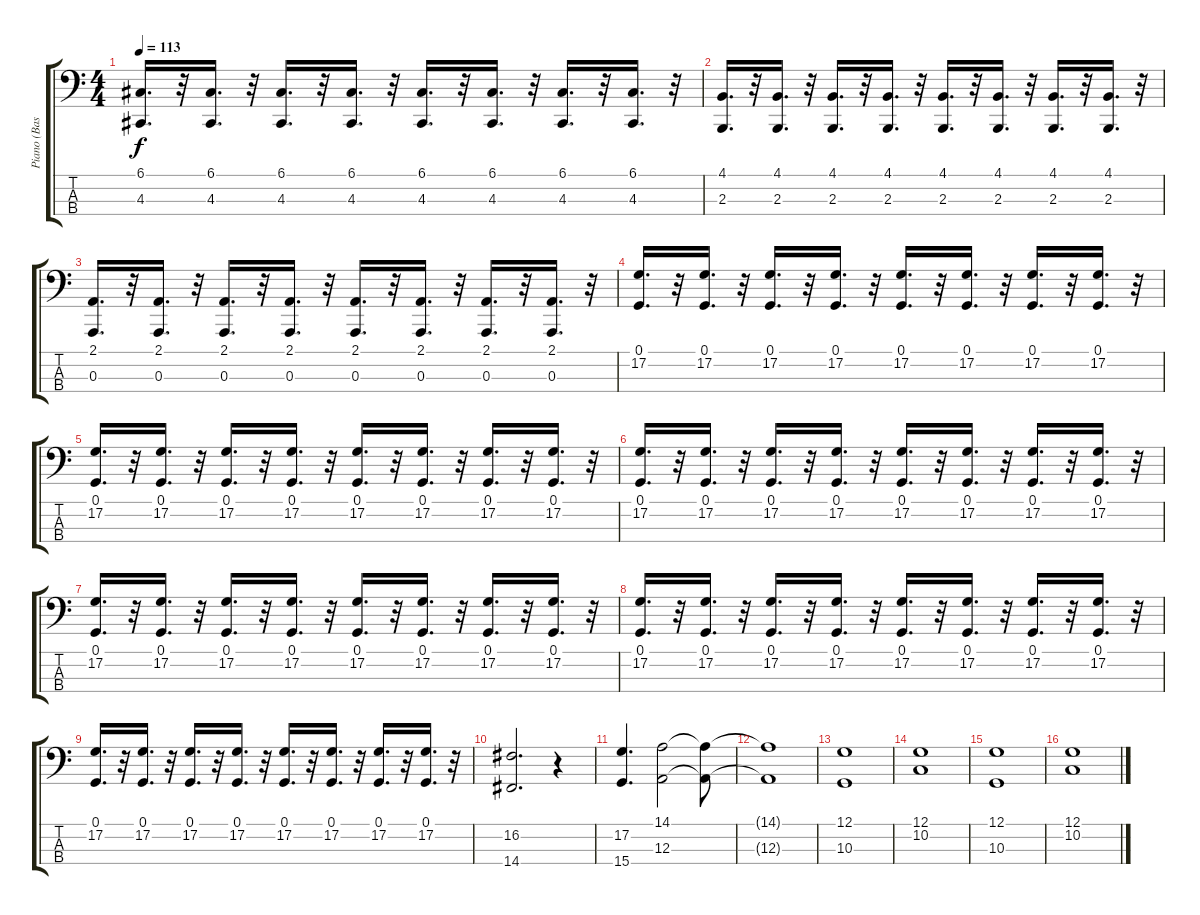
\track ("Piano (Bass)" "Piano (Bas") {instrument honkytonkpiano}
\staff {score tabs}
\tuning (G2 D2 A1 E1) {hide}
\ts (4 4)
\tempo 113
\clef f4
\ks c
(6.1 4.3).16{d dy f} r.32 (6.1 4.3).16{d} r.32 (6.1 4.3).16{d} r.32 (6.1 4.3).16{d} r.32 (6.1 4.3).16{d} r.32 (6.1 4.3).16{d} r.32 (6.1 4.3).16{d} r.32 (6.1 4.3).16{d} r.32 |
(4.1 2.3).16{d} r.32 (4.1 2.3).16{d} r.32 (4.1 2.3).16{d} r.32 (4.1 2.3).16{d} r.32 (4.1 2.3).16{d} r.32 (4.1 2.3).16{d} r.32 (4.1 2.3).16{d} r.32 (4.1 2.3).16{d} r.32 |
(2.1 0.3).16{d} r.32 (2.1 0.3).16{d} r.32 (2.1 0.3).16{d} r.32 (2.1 0.3).16{d} r.32 (2.1 0.3).16{d} r.32 (2.1 0.3).16{d} r.32 (2.1 0.3).16{d} r.32 (2.1 0.3).16{d} r.32 |
(0.1 17.2).16{d} r.32 (0.1 17.2).16{d} r.32 (0.1 17.2).16{d} r.32 (0.1 17.2).16{d} r.32 (0.1 17.2).16{d} r.32 (0.1 17.2).16{d} r.32 (0.1 17.2).16{d} r.32 (0.1 17.2).16{d} r.32 |
(0.1 17.2).16{d} r.32 (0.1 17.2).16{d} r.32 (0.1 17.2).16{d} r.32 (0.1 17.2).16{d} r.32 (0.1 17.2).16{d} r.32 (0.1 17.2).16{d} r.32 (0.1 17.2).16{d} r.32 (0.1 17.2).16{d} r.32 |
(0.1 17.2).16{d} r.32 (0.1 17.2).16{d} r.32 (0.1 17.2).16{d} r.32 (0.1 17.2).16{d} r.32 (0.1 17.2).16{d} r.32 (0.1 17.2).16{d} r.32 (0.1 17.2).16{d} r.32 (0.1 17.2).16{d} r.32 |
(0.1 17.2).16{d} r.32 (0.1 17.2).16{d} r.32 (0.1 17.2).16{d} r.32 (0.1 17.2).16{d} r.32 (0.1 17.2).16{d} r.32 (0.1 17.2).16{d} r.32 (0.1 17.2).16{d} r.32 (0.1 17.2).16{d} r.32 |
(0.1 17.2).16{d} r.32 (0.1 17.2).16{d} r.32 (0.1 17.2).16{d} r.32 (0.1 17.2).16{d} r.32 (0.1 17.2).16{d} r.32 (0.1 17.2).16{d} r.32 (0.1 17.2).16{d} r.32 (0.1 17.2).16{d} r.32 |
(0.1 17.2).16{d} r.32 (0.1 17.2).16{d} r.32 (0.1 17.2).16{d} r.32 (0.1 17.2).16{d} r.32 (0.1 17.2).16{d} r.32 (0.1 17.2).16{d} r.32 (0.1 17.2).16{d} r.32 (0.1 17.2).16{d} r.32 |
(16.2 14.4).2{d} r.4 |
(17.2 15.4).4{d} (14.1 12.3).2 (14.1{t} 12.3{t}).8 |
(14.1{t} 12.3{t}).1 |
(12.1 10.3).1 |
(12.1 10.2).1 |
(12.1 10.3).1 |
(12.1 10.2).1
